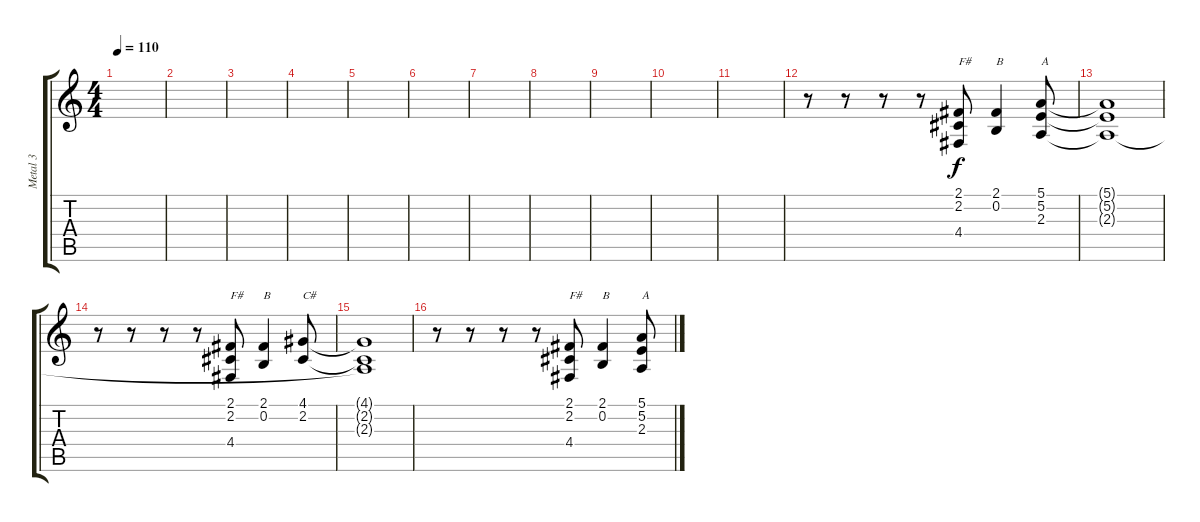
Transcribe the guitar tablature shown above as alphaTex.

\track ("Metal 3" "Metal 3") {instrument altosax}
\staff {score tabs}
\tuning (E4 B3 G3 D3 A2 E2) {hide}
\ts (4 4)
\tempo 110
\clef g2
\ks c
|
|
|
|
|
|
|
|
|
|
|
r.8 r.8 r.8 r.8 (2.1 2.2 4.4).8{txt "F#"} (2.1 0.2).4{txt "B"} (5.1 5.2 2.3).8{txt "A"} |
(5.1{t} 5.2{t} 2.3{t}).1 |
r.8 r.8 r.8 r.8 (2.1 2.2 4.4).8{txt "F#"} (2.1 0.2).4{txt "B"} (4.1 2.2).8{txt "C#"} |
(4.1{t} 2.2{t} 2.3{t}).1 |
r.8 r.8 r.8 r.8 (2.1 2.2 4.4).8{txt "F#"} (2.1 0.2).4{txt "B"} (5.1 5.2 2.3).8{txt "A"}
